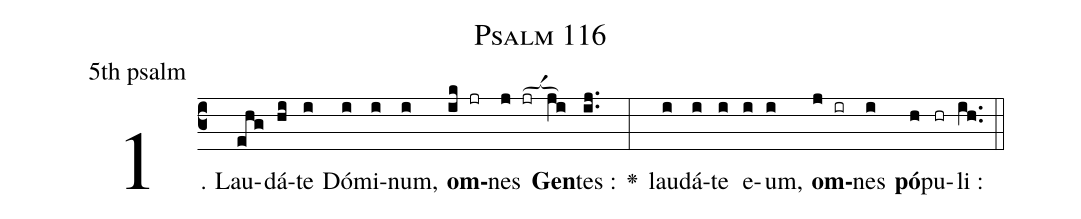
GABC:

name: Psalm 116;
office-part: 5th psalm;
%%
% The syntax in this part is called gabc. Please refer to http://home.gna.org/gregorio/gabc/#basis

(c3)1. Lau(ehg)dá(hi)te(i) Dó(i)mi(i)num,(i) <b>om</b>(ik jr)nes(j jr[ocba:1;6mm]) <b>Gen</b>(ji)tes :(ij..) <v>\greheightstar</v>(:) lau(i)dá(i)te(i) e(i)um,(i) <b>om</b>(j ir)nes(i) <b>pó</b>(h)pu(hr)li :(ih..) (::)

%E(i) u(i) o(j) u(i) a(h) e.(ih..) (::)

%Mediant of 2 accents
%Termination of 2 accents
